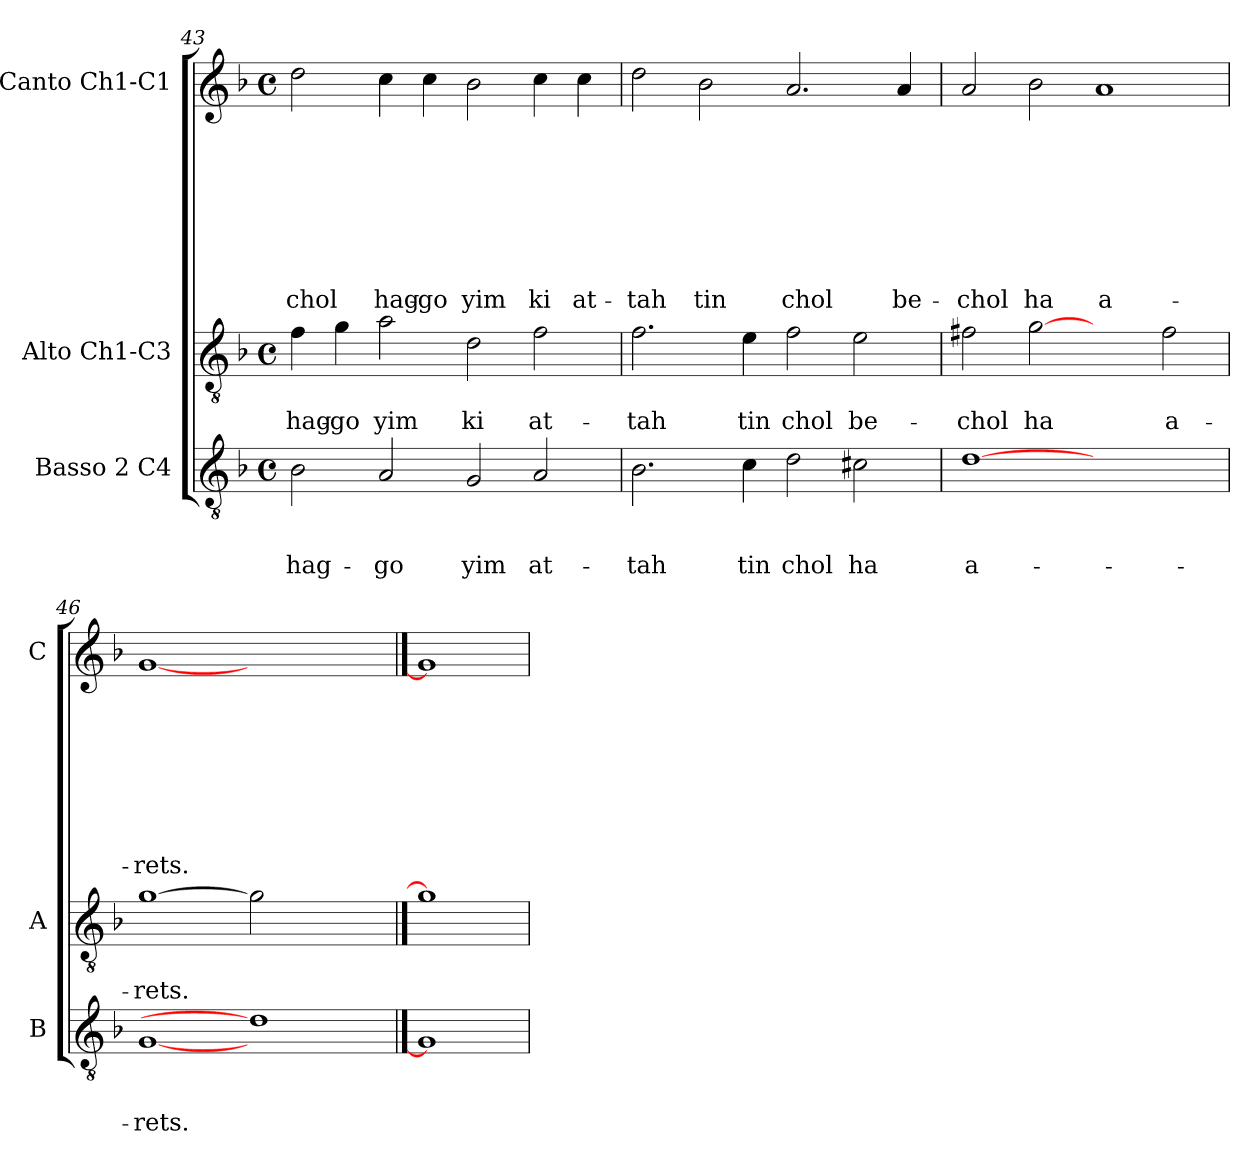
**kern	**text	**text	**text	**kern	**text	**text	**kern	**text	**text	**text	**text	**text	**text	**text	**text
*part3	*part3	*part3	*part3	*part2	*part2	*part2	*part1	*part1	*part1	*part1	*part1	*part1	*part1	*part1	*part1
*staff3	*staff3	*staff3	*staff3	*staff2	*staff2	*staff2	*staff1	*staff1	*staff1	*staff1	*staff1	*staff1	*staff1	*staff1	*staff1
*I"Basso 2 C4	*	*	*	*I"Alto Ch1-C3	*	*	*I"Canto Ch1-C1	*	*	*	*	*	*	*	*
*I'B	*	*	*	*I'A	*	*	*I'C	*	*	*	*	*	*	*	*
*clefGv2	*	*	*	*clefGv2	*	*	*clefG2	*	*	*	*	*	*	*	*
*k[b-]	*	*	*	*k[b-]	*	*	*k[b-]	*	*	*	*	*	*	*	*
*F:	*	*	*	*F:	*	*	*F:	*	*	*	*	*	*	*	*
*M4/4	*	*	*	*M4/4	*	*	*M4/4	*	*	*	*	*	*	*	*
*met(c)	*	*	*	*met(c)	*	*	*met(c)	*	*	*	*	*	*	*	*
=43	=43	=43	=43	=43	=43	=43	=43	=43	=43	=43	=43	=43	=43	=43	=43
!	!	!	!LO:LY:b	!	!	!LO:LY:b	!	!	!	!	!	!	!	!	!LO:LY:b
2B-\	.	.	hag-	4f\	.	hag-	2dd\	.	.	.	.	.	.	.	-chol
!	!	!	!	!	!	!LO:LY:b	!	!	!	!	!	!	!	!	!
.	.	.	.	4g\	.	-go	.	.	.	.	.	.	.	.	.
!	!	!	!LO:LY:b	!	!	!LO:LY:b	!	!	!	!	!	!	!	!	!LO:LY:b
2A/	.	.	-go	2a\	.	yim	4cc\	.	.	.	.	.	.	.	hag-
!	!	!	!	!	!	!	!	!	!	!	!	!	!	!	!LO:LY:b
.	.	.	.	.	.	.	4cc\	.	.	.	.	.	.	.	-go
!	!	!	!LO:LY:b	!	!	!LO:LY:b	!	!	!	!	!	!	!	!	!LO:LY:b
2G/	.	.	yim	2d\	.	ki	2b-\	.	.	.	.	.	.	.	yim
!	!	!	!LO:LY:b	!	!	!LO:LY:b	!	!	!	!	!	!	!	!	!LO:LY:b
2A/	.	.	at-	2f\	.	at-	4cc\	.	.	.	.	.	.	.	ki
!	!	!	!	!	!	!	!	!	!	!	!	!	!	!	!LO:LY:b
.	.	.	.	.	.	.	4cc\	.	.	.	.	.	.	.	at-
=44	=44	=44	=44	=44	=44	=44	=44	=44	=44	=44	=44	=44	=44	=44	=44
!	!	!	!LO:LY:b	!	!	!LO:LY:b	!	!	!	!	!	!	!	!	!LO:LY:b
2.B-\	.	.	-tah	2.f\	.	-tah	2dd\	.	.	.	.	.	.	.	-tah
!	!	!	!	!	!	!	!	!	!	!	!	!	!	!	!LO:LY:b
.	.	.	.	.	.	.	2b-\	.	.	.	.	.	.	.	tin
!	!	!	!LO:LY:b	!	!	!LO:LY:b	!	!	!	!	!	!	!	!	!
4c\	.	.	tin	4e\	.	tin	.	.	.	.	.	.	.	.	.
!	!	!	!LO:LY:b	!	!	!LO:LY:b	!	!	!	!	!	!	!	!	!LO:LY:b
2d\	.	.	chol	2f\	.	chol	2.a/	.	.	.	.	.	.	.	chol
!	!	!	!LO:LY:b	!	!	!LO:LY:b	!	!	!	!	!	!	!	!	!
2c#X\	.	.	ha	2e\	.	be-	.	.	.	.	.	.	.	.	.
!	!	!	!	!	!	!	!	!	!	!	!	!	!	!	!LO:LY:b
.	.	.	.	.	.	.	4a/	.	.	.	.	.	.	.	be-
=45	=45	=45	=45	=45	=45	=45	=45	=45	=45	=45	=45	=45	=45	=45	=45
!	!	!	!LO:LY:b	!	!	!LO:LY:b	!	!	!	!	!	!	!	!	!LO:LY:b
[1d	.	.	a-	2f#X\	.	-chol	2a/	.	.	.	.	.	.	.	-chol
!	!	!	!	!	!	!LO:LY:b	!	!	!	!	!	!	!	!	!LO:LY:b
.	.	.	.	[2g	.	ha	2b-\	.	.	.	.	.	.	.	ha
!	!	!	!	!	!	!	!	!	!	!	!	!	!	!	!LO:LY:b
1ryy	.	.	.	2ryy	.	.	1a	.	.	.	.	.	.	.	a-
!	!	!	!	!	!	!LO:LY:b	!	!	!	!	!	!	!	!	!
.	.	.	.	2f#\	.	a-	.	.	.	.	.	.	.	.	.
=46	=46	=46	=46	=46	=46	=46	=46	=46	=46	=46	=46	=46	=46	=46	=46
!	!	!	!LO:LY:b	!	!	!LO:LY:b	!	!	!	!	!	!	!	!	!LO:LY:b
[1G	.	.	-rets.	[1g	.	-rets.	[1g	.	.	.	.	.	.	.	-rets.
1d]	.	.	.	2g]	.	.	1ryy	.	.	.	.	.	.	.	.
.	.	.	.	2ryy	.	.	.	.	.	.	.	.	.	.	.
==47	==47	==47	==47	==47	==47	==47	==47	==47	==47	==47	==47	==47	==47	==47	==47
1G]	.	.	.	1g]	.	.	1g]	.	.	.	.	.	.	.	.
=	=	=	=	=	=	=	=	=	=	=	=	=	=	=	=
*-	*-	*-	*-	*-	*-	*-	*-	*-	*-	*-	*-	*-	*-	*-	*-
